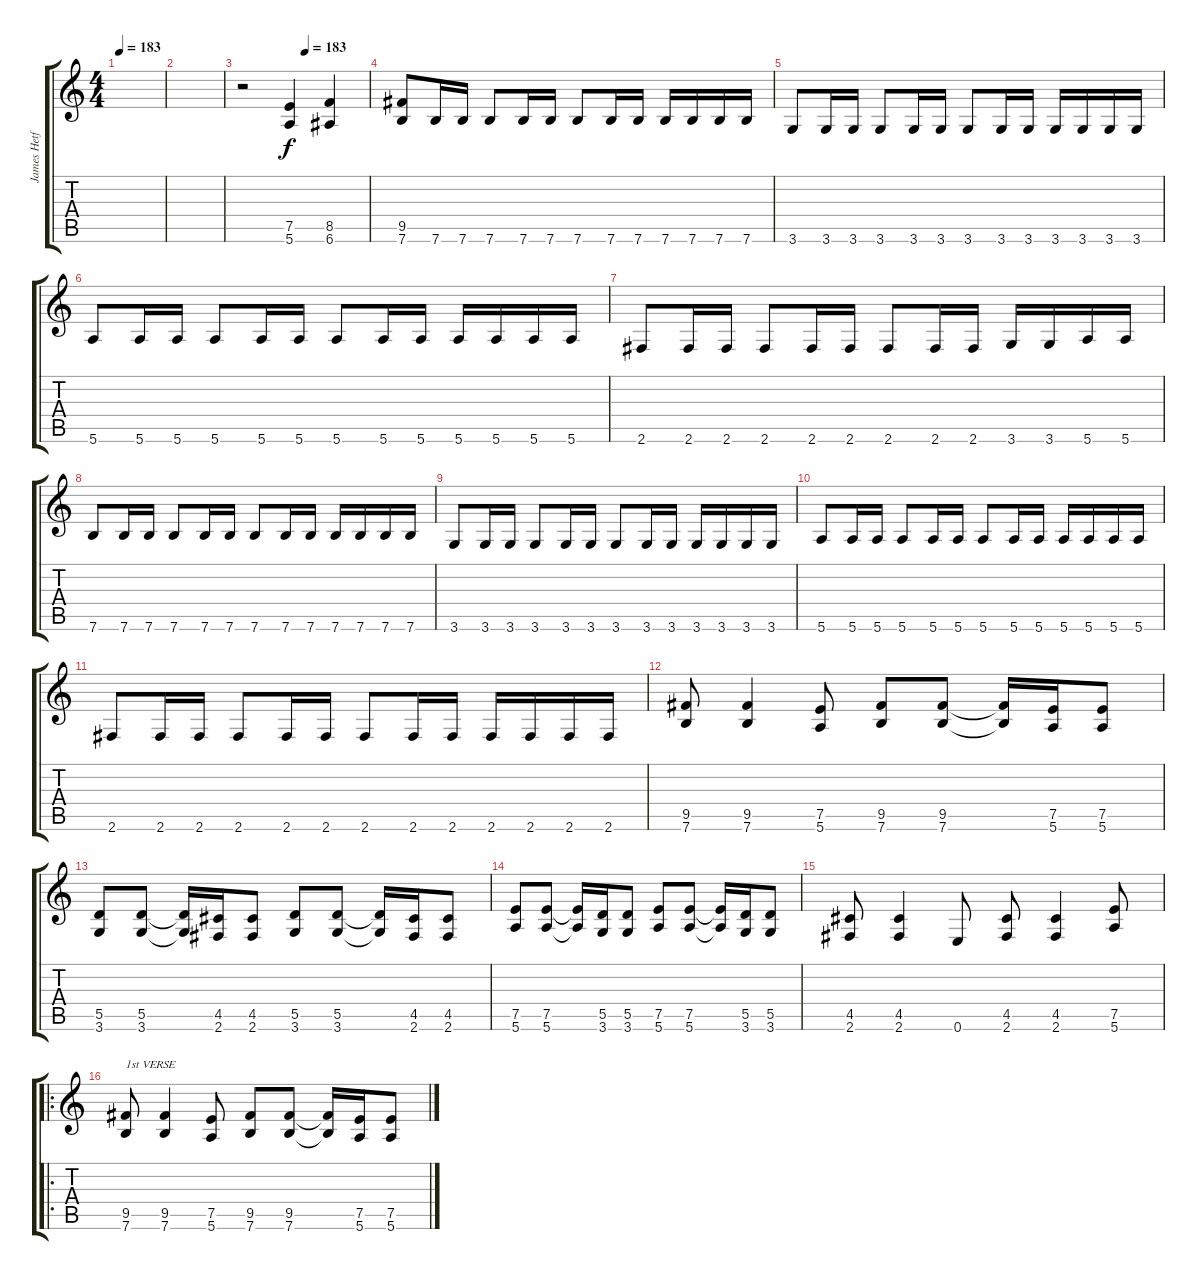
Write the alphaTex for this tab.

\track ("James Hetfield" "James Hetf") {instrument distortionguitar}
\staff {score tabs}
\tuning (E4 B3 G3 D3 A2 E2) {hide}
\ts (4 4)
\tempo 183
\tempo 160
\tempo 183
\clef g2
\ks c
|
|
\tempo (183 0.5)
r.2 (7.5 5.6).4 (8.5 6.6).4 |
(9.5 7.6).8 7.6.16 7.6.16 7.6.8 7.6.16 7.6.16 7.6.8 7.6.16 7.6.16 7.6.16 7.6.16 7.6.16 7.6.16 |
3.6.8 3.6.16 3.6.16 3.6.8 3.6.16 3.6.16 3.6.8 3.6.16 3.6.16 3.6.16 3.6.16 3.6.16 3.6.16 |
5.6.8 5.6.16 5.6.16 5.6.8 5.6.16 5.6.16 5.6.8 5.6.16 5.6.16 5.6.16 5.6.16 5.6.16 5.6.16 |
2.6.8 2.6.16 2.6.16 2.6.8 2.6.16 2.6.16 2.6.8 2.6.16 2.6.16 3.6.16 3.6.16 5.6.16 5.6.16 |
7.6.8 7.6.16 7.6.16 7.6.8 7.6.16 7.6.16 7.6.8 7.6.16 7.6.16 7.6.16 7.6.16 7.6.16 7.6.16 |
3.6.8 3.6.16 3.6.16 3.6.8 3.6.16 3.6.16 3.6.8 3.6.16 3.6.16 3.6.16 3.6.16 3.6.16 3.6.16 |
5.6.8 5.6.16 5.6.16 5.6.8 5.6.16 5.6.16 5.6.8 5.6.16 5.6.16 5.6.16 5.6.16 5.6.16 5.6.16 |
2.6.8 2.6.16 2.6.16 2.6.8 2.6.16 2.6.16 2.6.8 2.6.16 2.6.16 2.6.16 2.6.16 2.6.16 2.6.16 |
(9.5 7.6).8 (9.5 7.6).4 (7.5 5.6).8 (9.5 7.6).8 (9.5 7.6).8 (9.5{t} 7.6{t}).16 (7.5 5.6).16 (7.5 5.6).8 |
(5.5 3.6).8 (5.5 3.6).8 (5.5{t} 3.6{t}).16 (4.5 2.6).16 (4.5 2.6).8 (5.5 3.6).8 (5.5 3.6).8 (5.5{t} 3.6{t}).16 (4.5 2.6).16 (4.5 2.6).8 |
(7.5 5.6).8 (7.5 5.6).8 (7.5{t} 5.6{t}).16 (5.5 3.6).16 (5.5 3.6).8 (7.5 5.6).8 (7.5 5.6).8 (7.5{t} 5.6{t}).16 (5.5 3.6).16 (5.5 3.6).8 |
(4.5 2.6).8 (4.5 2.6).4 0.6.8 (4.5 2.6).8 (4.5 2.6).4 (7.5 5.6).8 |
\ro
(9.5 7.6).8{txt "1st VERSE"} (9.5 7.6).4 (7.5 5.6).8 (9.5 7.6).8 (9.5 7.6).8 (9.5{t} 7.6{t}).16 (7.5 5.6).16 (7.5 5.6).8
